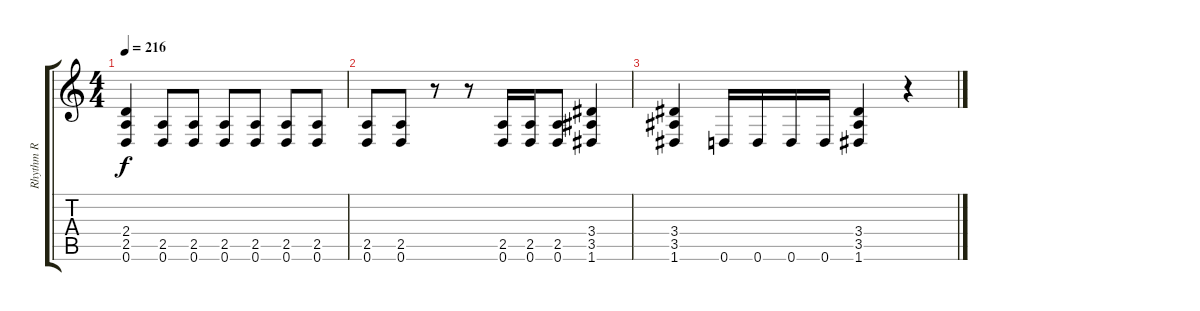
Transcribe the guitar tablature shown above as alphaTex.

\track ("Rhythm R" "Rhythm R") {instrument distortionguitar}
\staff {score tabs}
\tuning (D4 A3 F3 C3 G2 D2) {hide}
\ts (4 4)
\tempo 216
\clef g2
\ks c
(2.4 2.5 0.6).4{dy f} (2.5 0.6).8 (2.5 0.6).8 (2.5 0.6).8 (2.5 0.6).8 (2.5 0.6).8 (2.5 0.6).8 |
(2.5 0.6).8 (2.5 0.6).8 r.8 r.8 (2.5 0.6).16 (2.5 0.6).16 (2.5 0.6).8 (3.4 3.5 1.6).4 |
(3.4 3.5 1.6).4 0.6.16 0.6.16 0.6.16 0.6.16 (3.4 3.5 1.6).4 r.4
